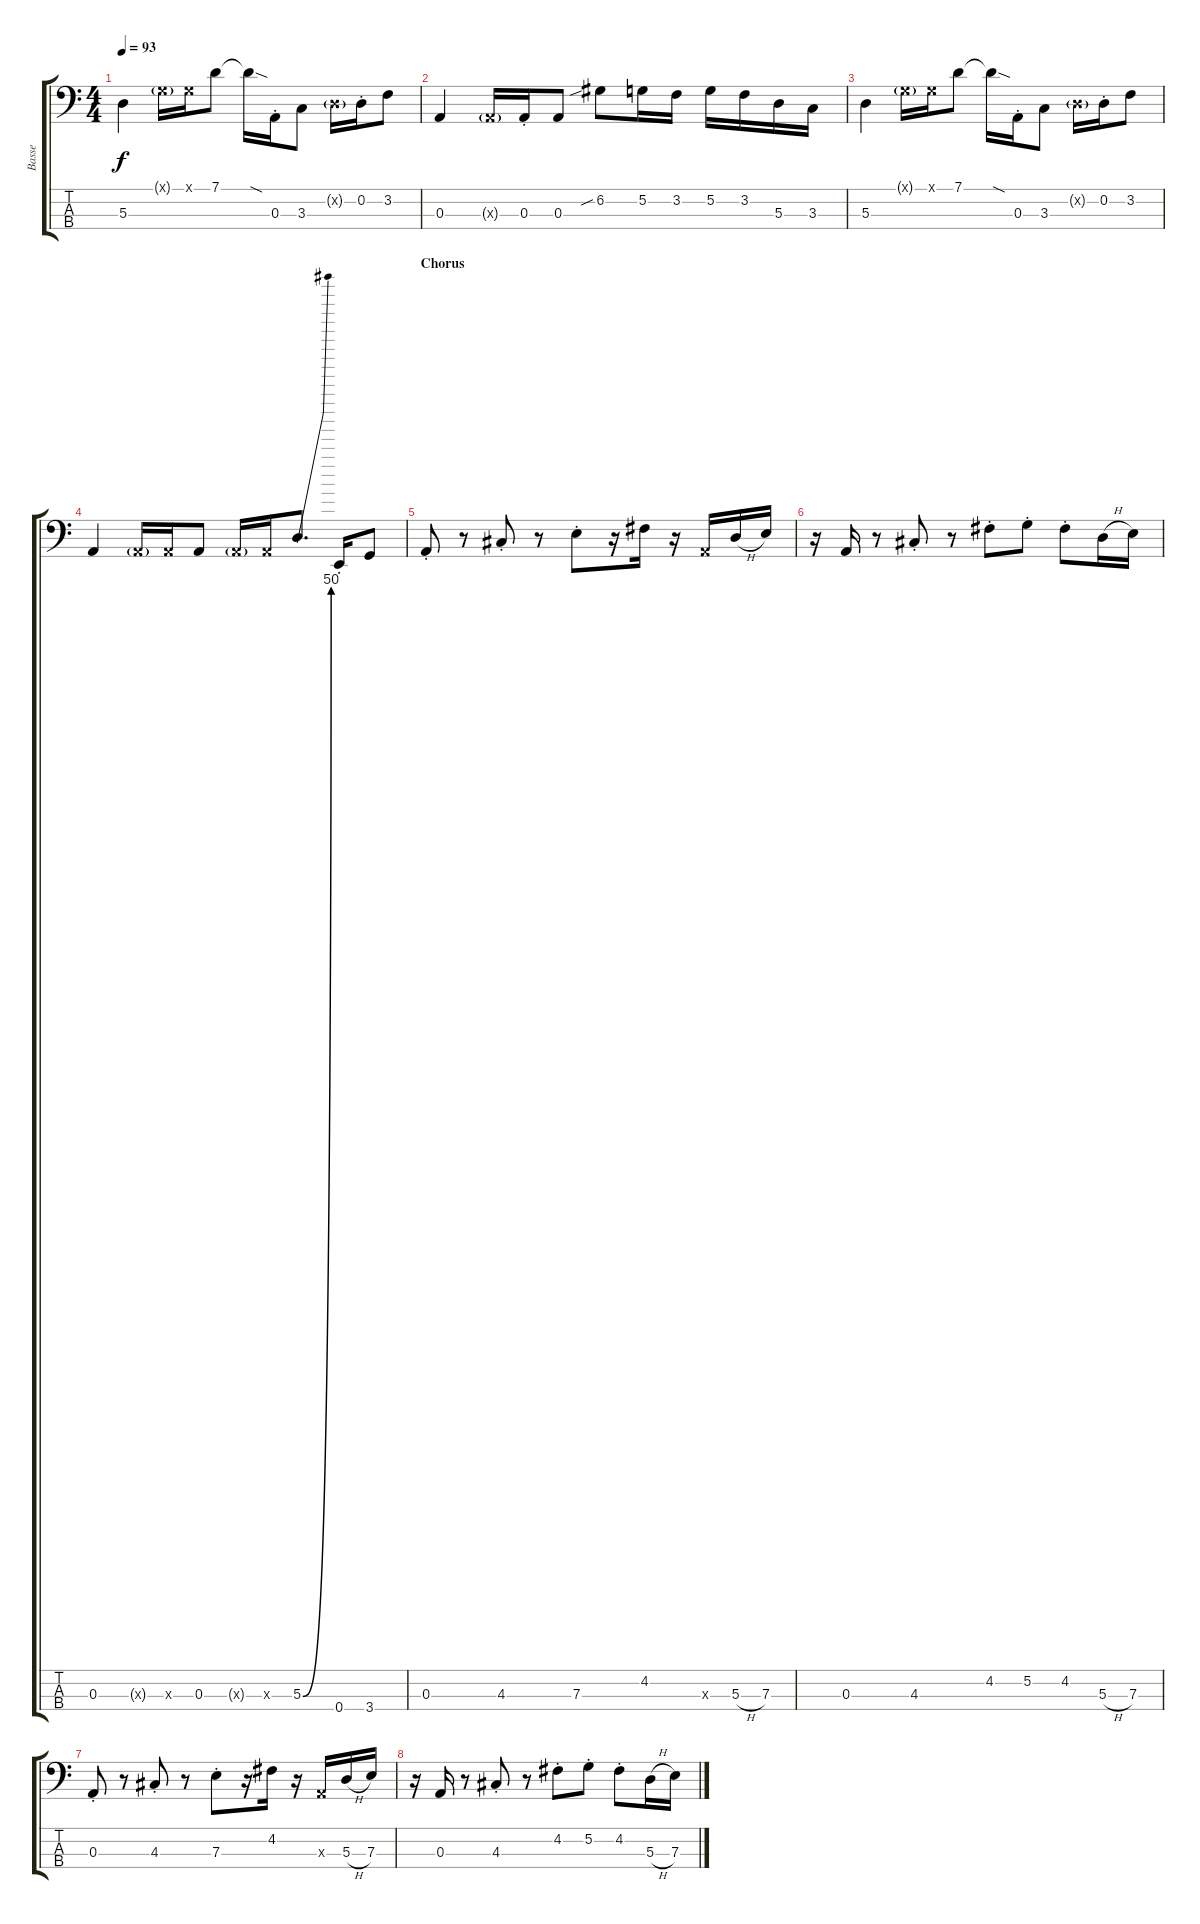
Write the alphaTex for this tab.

\track ("Basse" "Basse") {instrument electricbassfinger}
\staff {score tabs}
\tuning (G2 D2 A1 E1) {hide}
\ts (4 4)
\tempo 93
\clef f4
\ks c
5.3.4{dy f} 0.1{g x}.16 0.1{x}.16 7.1.8 7.1{sod t}.16 0.3{st}.16 3.3.8 0.2{g x}.16 0.2{st}.16 3.2.8 |
0.3.4 0.3{g x}.16 0.3{st}.16 0.3.8 6.2{sib}.8 5.2.16 3.2.16 5.2.16 3.2.16 5.3.16 3.3.16 |
5.3.4 0.1{g x}.16 0.1{x}.16 7.1.8 7.1{sod t}.16 0.3{st}.16 3.3.8 0.2{g x}.16 0.2{st}.16 3.2.8 |
0.3.4 0.3{g x}.16 0.3{x}.16 0.3.8 0.3{g x}.16 0.3{x}.16 5.3{be (bend 0 0 300 200)}.8{d} 0.4{st}.16 3.4.8 |
\section ("" "Chorus")
0.3{st}.8 r.8 4.3{st}.8 r.8 7.3{st}.8 r.16 4.2.16 r.16 0.3{x}.16 5.3{h}.16 7.3.16 |
r.16 0.3.16 r.8 4.3{st}.8 r.8 4.2{st}.8 5.2{st}.8 4.2{st}.8 5.3{h}.16 7.3.16 |
0.3{st}.8 r.8 4.3{st}.8 r.8 7.3{st}.8 r.16 4.2.16 r.16 0.3{x}.16 5.3{h}.16 7.3.16 |
r.16 0.3.16 r.8 4.3{st}.8 r.8 4.2{st}.8 5.2{st}.8 4.2{st}.8 5.3{h}.16 7.3.16
